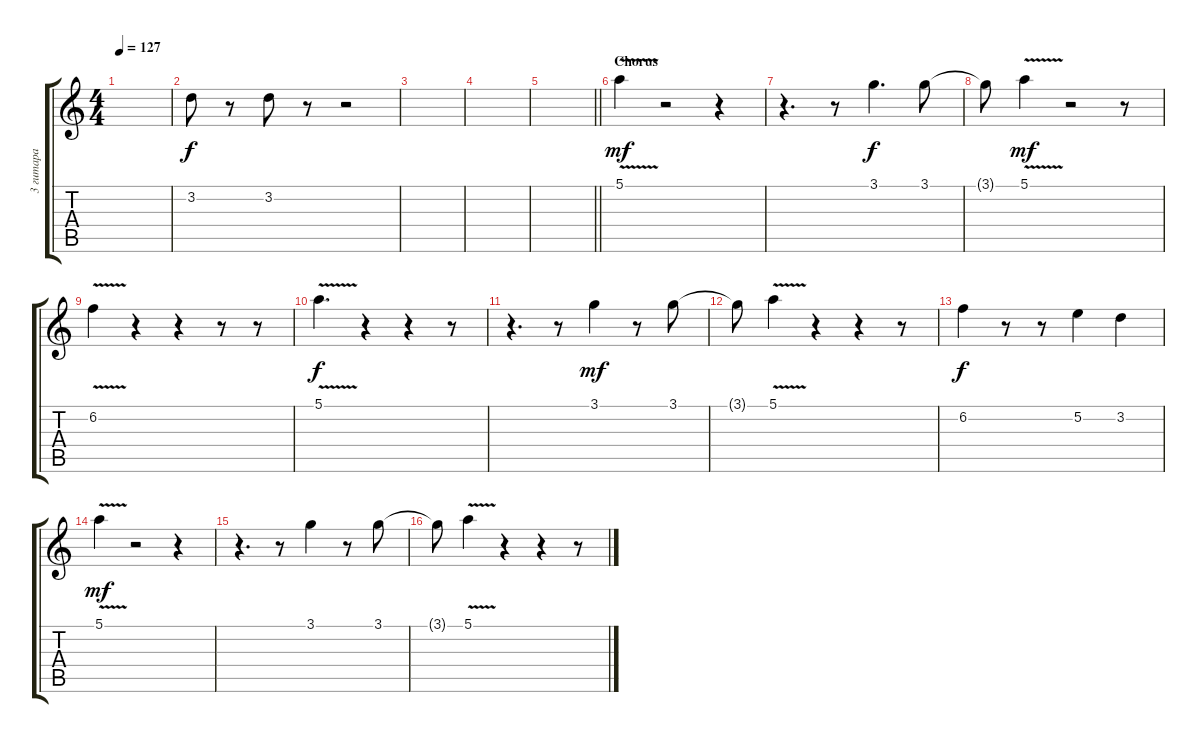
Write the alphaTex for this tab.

\track ("3 гитара" "3 гитара") {instrument acousticguitarsteel}
\staff {score tabs}
\tuning (E4 B3 G3 D3 A2 E2) {hide}
\ts (4 4)
\tempo 127
\clef g2
\ks c
|
3.2.8 r.8 3.2.8 r.8 r.2 |
|
|
\barLineRight lightlight
|
\section ("" "Chorus")
5.1{v}.4{dy mf} r.2 r.4 |
r.4{d} r.8 3.1.4{d dy f} 3.1.8 |
3.1{t}.8 5.1{v}.4{dy mf} r.2 r.8 |
6.2{v}.4 r.4 r.4 r.8 r.8 |
5.1{v}.4{d dy f} r.4 r.4 r.8 |
r.4{d} r.8 3.1.4{dy mf} r.8 3.1.8 |
3.1{t}.8 5.1{v}.4 r.4 r.4 r.8 |
6.2.4{dy f} r.8 r.8 5.2.4 3.2.4 |
5.1{v}.4{dy mf} r.2 r.4 |
r.4{d} r.8 3.1.4 r.8 3.1.8 |
3.1{t}.8 5.1{v}.4 r.4 r.4 r.8
